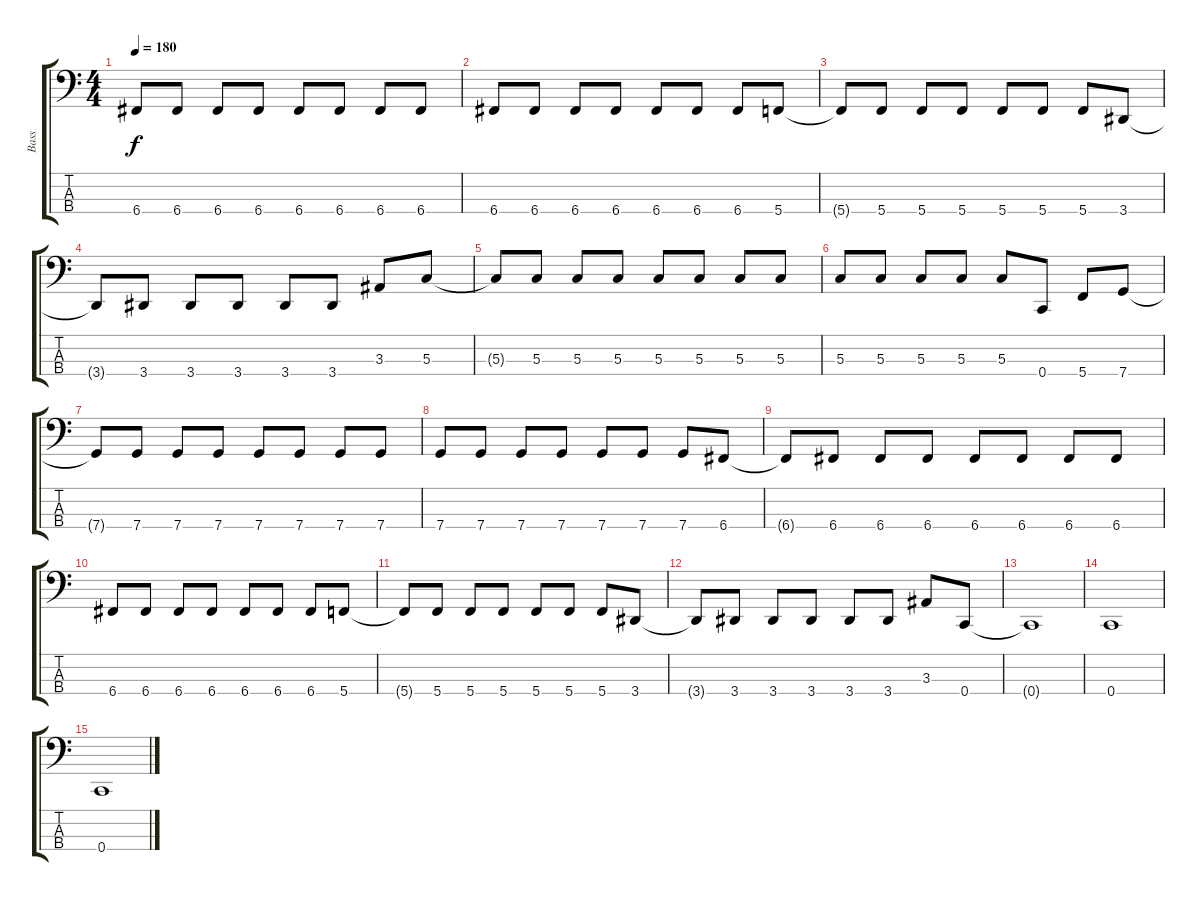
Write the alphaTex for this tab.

\track ("Bass" "Bass") {instrument electricbasspick}
\staff {score tabs}
\tuning (F2 C2 G1 C1) {hide}
\ts (4 4)
\tempo 180
\clef f4
\ks c
6.4{t}.8{dy f} 6.4.8 6.4.8 6.4.8 6.4.8 6.4.8 6.4.8 6.4.8 |
6.4.8 6.4.8 6.4.8 6.4.8 6.4.8 6.4.8 6.4.8 5.4.8 |
5.4{t}.8 5.4.8 5.4.8 5.4.8 5.4.8 5.4.8 5.4.8 3.4.8 |
3.4{t}.8 3.4.8 3.4.8 3.4.8 3.4.8 3.4.8 3.3.8 5.3.8 |
5.3{t}.8 5.3.8 5.3.8 5.3.8 5.3.8 5.3.8 5.3.8 5.3.8 |
5.3.8 5.3.8 5.3.8 5.3.8 5.3.8 0.4.8 5.4.8 7.4.8 |
7.4{t}.8 7.4.8 7.4.8 7.4.8 7.4.8 7.4.8 7.4.8 7.4.8 |
7.4.8 7.4.8 7.4.8 7.4.8 7.4.8 7.4.8 7.4.8 6.4.8 |
6.4{t}.8 6.4.8 6.4.8 6.4.8 6.4.8 6.4.8 6.4.8 6.4.8 |
6.4.8 6.4.8 6.4.8 6.4.8 6.4.8 6.4.8 6.4.8 5.4.8 |
5.4{t}.8 5.4.8 5.4.8 5.4.8 5.4.8 5.4.8 5.4.8 3.4.8 |
3.4{t}.8 3.4.8 3.4.8 3.4.8 3.4.8 3.4.8 3.3.8 0.4.8 |
0.4{t}.1 |
0.4.1 |
0.4.1
